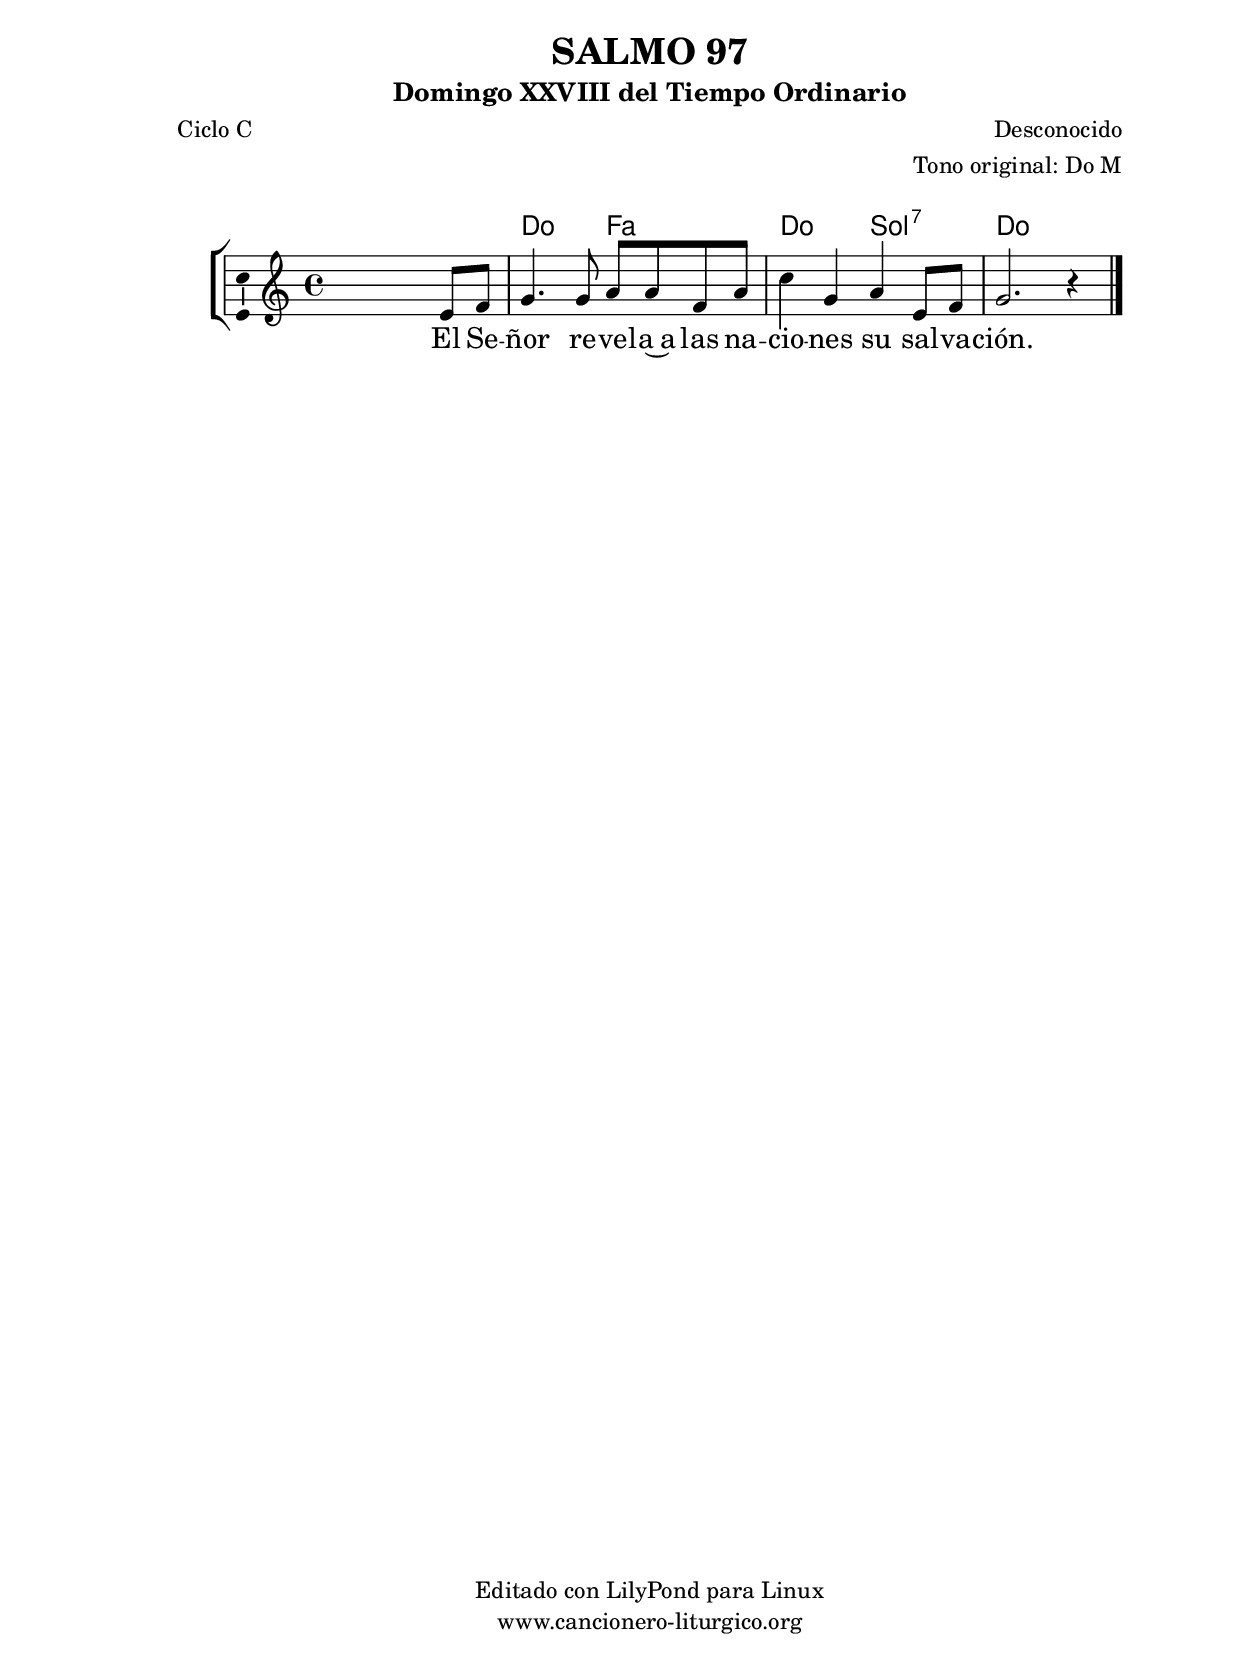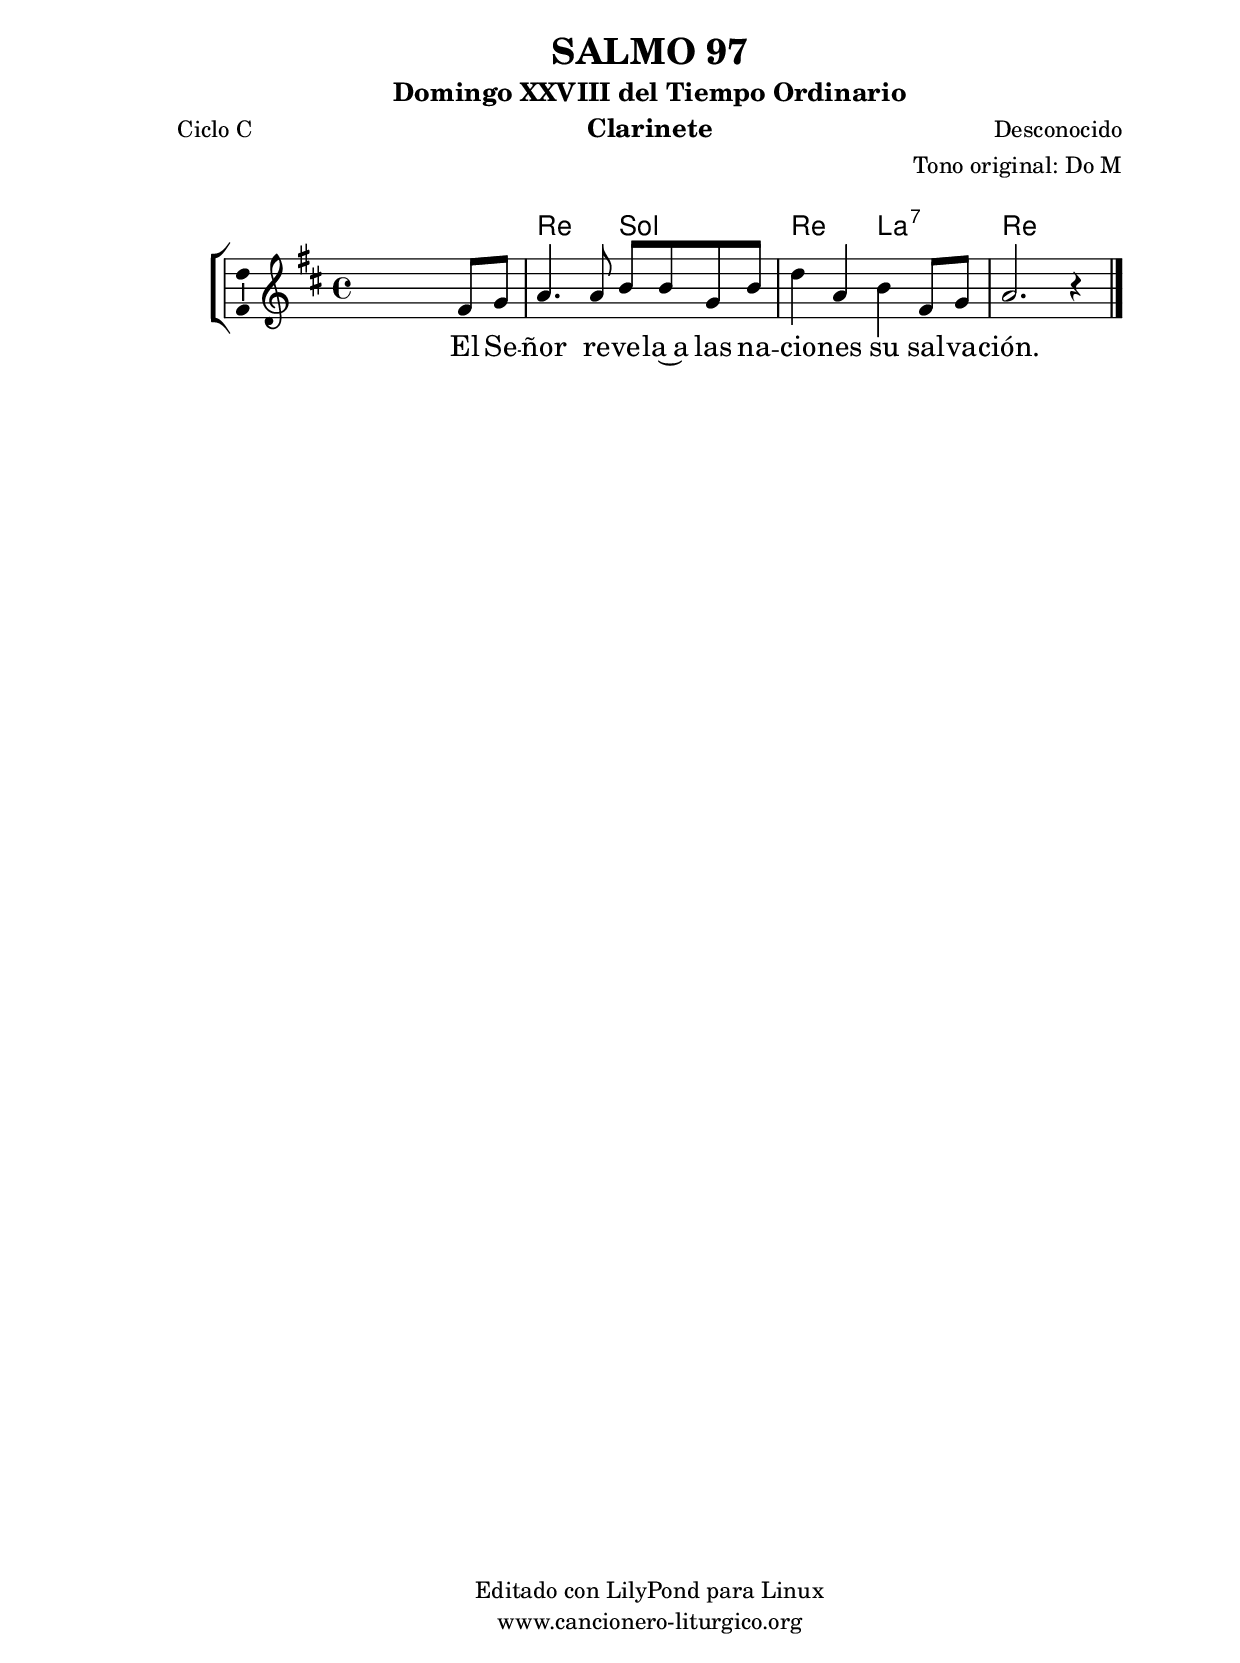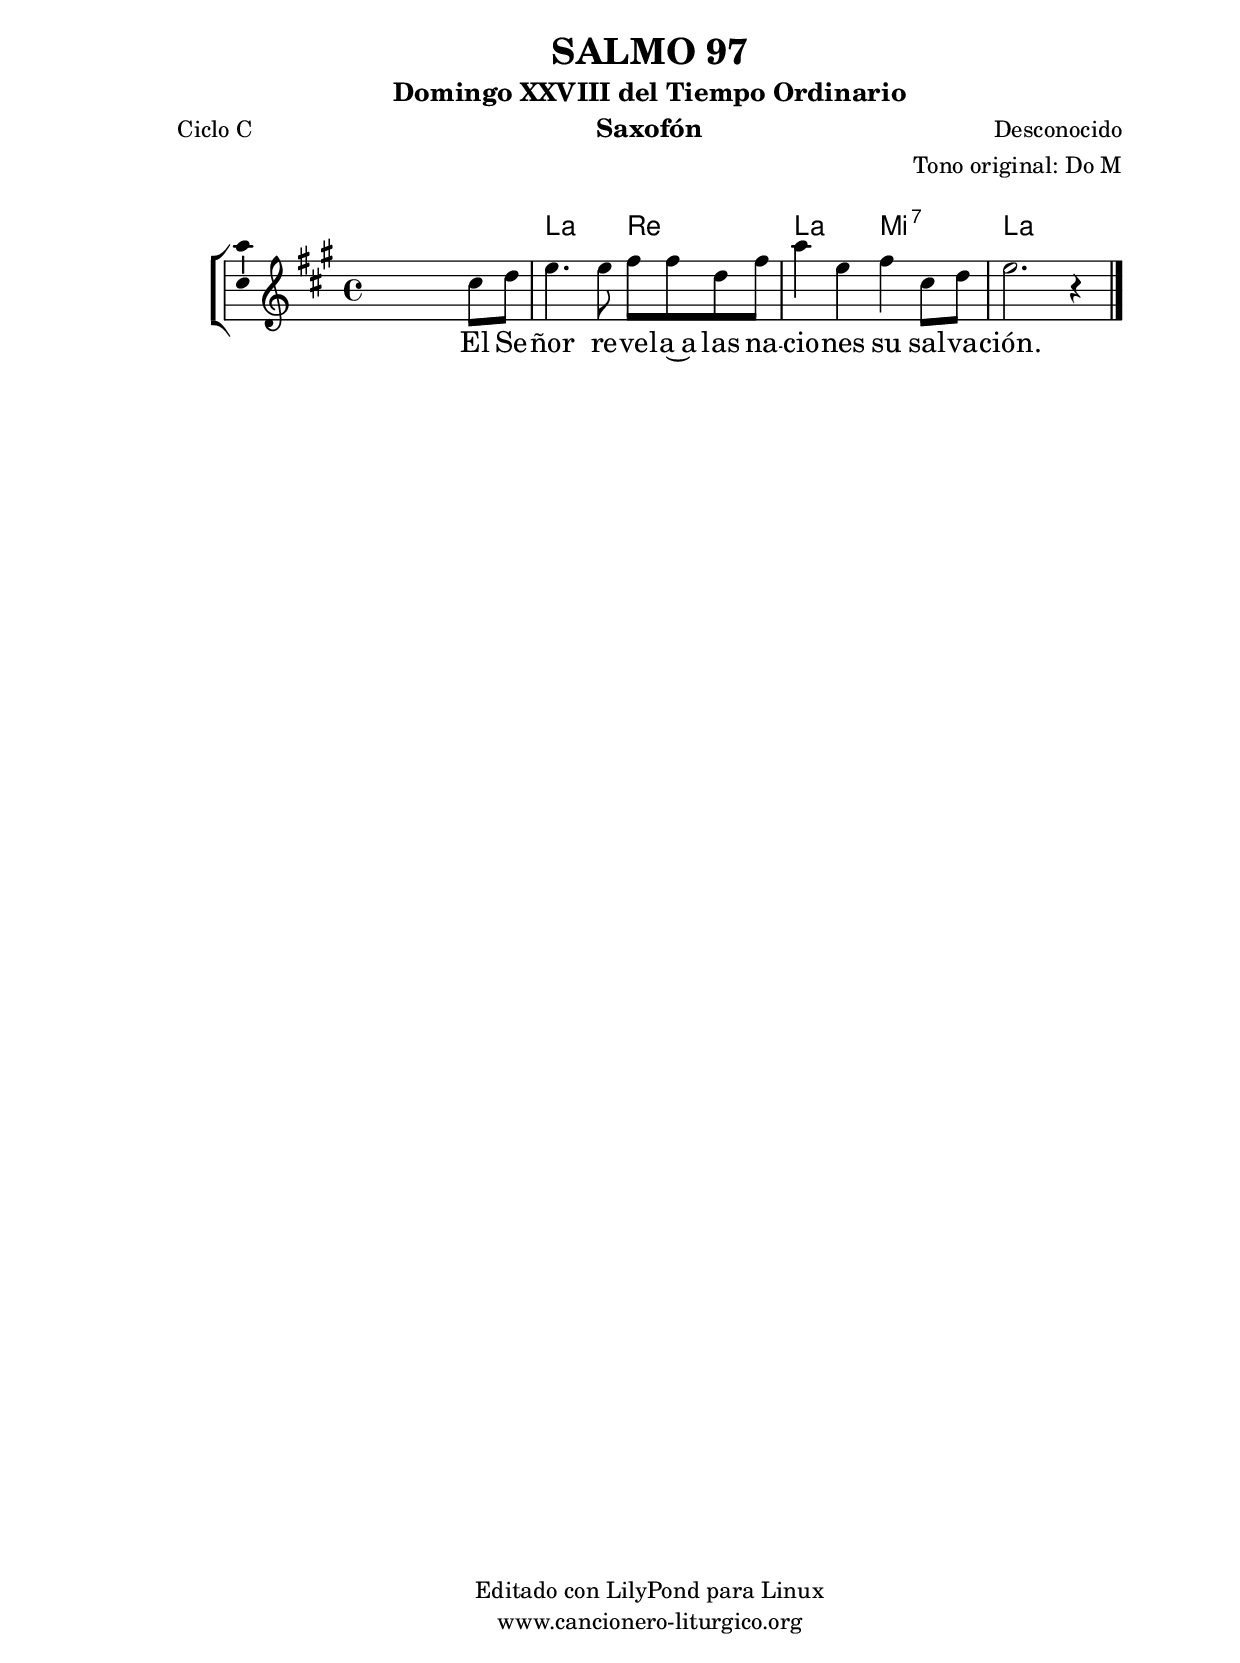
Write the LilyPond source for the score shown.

%
%para convertir .midi en .wav:
%timidity filename.midi -Ow -o finename.wav
%
%
%Para convertir de .wav a .mp3:
%lame -h -m j filename.wav
%
%
%para escuchar el midi:
%timidity nombrefichero.midi
%


%versión de lilypond para la que se ha escrito esta partitura:
\version "2.16.0"

	%Tamaño papel
	#(set-default-paper-size "a4")
	%Tamaño partitura
	#(set-global-staff-size 20)
	%No responde al pulsar sobre una nota
	#(ly:set-option 'point-and-click #f)

%parámetros del encabezamiento:
\header {
	title = "SALMO 97"
	subtitle = "Domingo XXVIII del Tiempo Ordinario"
	composer = "Desconocido"
	poet = "Ciclo C"
	meter = ""
	arranger = "Tono original: Do M"
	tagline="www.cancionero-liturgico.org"
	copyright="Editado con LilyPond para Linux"
	tiempo = "Ordinario"
	usos = "Salmo"
	letra = "El Señor revela a las naciones su salvación."
	}

%parámetros asociados al papel:
\paper  {
	oddHeaderMarkup = \markup {\fill-line { \on-the-fly #not-first-page \fromproperty #'header:title \on-the-fly #not-first-page \fromproperty #'header:composer }}
	evenHeaderMarkup = \markup {\fill-line { \fromproperty #'header:composer \fromproperty #'header:title }}
	#(set-paper-size "a4")
	print-page-number = ##f
	first-page-number = 1
	print-first-page-number = ##f
%	head-separation = 3.0 \cm
	top-margin = 2.0 \cm
	bottom-margin = 0.5\cm
%%%	bottom-margin = -1.0\cm
	left-margin = 3.0 \cm
	line-width = 16.0 \cm 
	indent = 8\mm
	interscoreline = 2.\mm
	between-system-space = 15\mm
%	para que las partituras no llenen la hoja:
	ragged-bottom = ##t
%	idem para la última hoja:
	ragged-last-bottom = ##f
%	para que las partituras llenen el ancho del papel:
	ragged-last = ##f
	after-title-space = 2.5 \cm
%page-count=1
%system-count=8

	%Flexible Vertical Spacing
%	markup-markup-spacing =
%	#'((basic-distance . 15) (minimum-distance . 15) (padding . 3))
	markup-system-spacing =
	#'((basic-distance . 15) (minimum-distance . 15) (padding . 3))
	system-system-spacing =
	#'((basic-distance . 15) (minimum-distance . 15) (padding . 3))
	score-system-spacing =
	#'((basic-distance . 15) (minimum-distance . 15) (padding . 5))
%	top-system-spacing = % header
%	#'((basic-distance . 8) (minimum-distance . 0) (padding . 3))
%	top-markup-spacing =
%	#'((basic-distance . 20) (minimum-distance . 20) (padding . 3))
	last-bottom-spacing = % footer
	#'((basic-distance . 5) (minimum-distance . 5) (padding . 3))
%	score-markup-spacing =
%	#'((basic-distance . 16) (minimum-distance . 13) (padding . 3))

	}


%parámetros que afectan a toda la partitura:
global =  {
	%clave de sol (G):
	\clef G
	%armadura:
%	\transpose e f
	\key c \major
	\tempo 4=100
	\set Score.tempoHideNote = ##t
	}


acordes = {
	\italianChords
	\chordmode {
%	\transpose e f
{

s1
c2 f c g:7 c1

	}
	}
}

melodia = 
%	\transpose e f
{
	\relative c'{

\time4/4

s2 s4 e8 f
g4. g8 a a f a
c4 g a e8 f
g2. r4

	\bar "|."
	}
	}


texto = \lyricmode {
El Se -- ñor re -- ve -- la~a las na -- cio -- nes
su sal -- va -- ción.
	}


acordesStaff = \context ChordNames = acordesStaff <<
	\set chordChanges = ##t
	\acordes
	>>


vozStaff = \context Voice = vozStaff
\with {\consists "Ambitus_engraver"}
<<
%	\set Staff.instrumentName = ""
%	\set Staff.shortInstrumentName = ""
%	\set Staff.midiInstrument = #"clarinet"
%	\set Staff.midiInstrument = #"cello"
%	\set Staff.midiInstrument = #"flute"
	\set Staff.midiInstrument = #"electric guitar (jazz)"
%	\set Staff.midiInstrument = #"english horn"
%	\set Staff.midiInstrument = #"violin"
%	\set Staff.midiInstrument = #"glockenspiel"
	\set Staff.midiMinimumVolume = #0.7
	\set Staff.midiMaximumVolume = #0.9
	\global
	\melodia
	>>


textoStaff = \context Lyrics = textoStaff <<
	\lyricsto vozStaff \texto
	>>

\book {
	\score {
		\context ChoirStaff {
			\override StaffGroup.SystemStartBracket #'collapse-height = #1
			\override Score.SystemStartBar #'collapse-height = #1
			<<
			\acordesStaff
			\vozStaff
			\textoStaff
			>>
			}
		\layout {
	    		\context {
				\Lyrics
				\override LyricText #'font-size = #2
				}
	   		 \context {
				\Score
				%fontSize = #3
				\override StaffSymbol #'staff-space = #(magstep +3)
				%\override Beam #'thickness = #0.55
				%\override SpacingSpanner #'spacing-increment = #1.0
				%\override Slur #'height-limit = #1.5
				}
			}
		}
	\score {
		\unfoldRepeats
		\context ChoirStaff {
			<<
			\acordesStaff
			\vozStaff
			>>
			}
		\midi {
	  		\context {
	  			\Score
				tempoWholesPerMinute = #(ly:make-moment 70 4)
				}
			}
		}
	}

%Partitura para clarinete
#(define output-suffix "C")
\book {
	\header{
		instrument = "Clarinete"
		}
	\score {
		\context ChoirStaff {
			\override StaffGroup.SystemStartBracket #'collapse-height = #1
			\override Score.SystemStartBar #'collapse-height = #1
\transpose c d
			<<
			\acordesStaff
			\vozStaff
			\textoStaff
			>>
			}
		\layout {
	    		\context {
				\Lyrics
				\override LyricText #'font-size = #2
				}
	   		 \context {
				\Score
				%fontSize = #3
				\override StaffSymbol #'staff-space = #(magstep +3)
				%\override Beam #'thickness = #0.55
				%\override SpacingSpanner #'spacing-increment = #1.0
				%\override Slur #'height-limit = #1.5
				}
			}
		}
	}

%Partitura para saxofón
#(define output-suffix "S")
\book {
	\header{
		instrument = "Saxofón"
		}
	\score {
		\context ChoirStaff {
			\override StaffGroup.SystemStartBracket #'collapse-height = #1
			\override Score.SystemStartBar #'collapse-height = #1
\transpose c a
			<<
			\acordesStaff
			\vozStaff
			\textoStaff
			>>
			}
		\layout {
	    		\context {
				\Lyrics
				\override LyricText #'font-size = #2
				}
	   		 \context {
				\Score
				%fontSize = #3
				\override StaffSymbol #'staff-space = #(magstep +3)
				%\override Beam #'thickness = #0.55
				%\override SpacingSpanner #'spacing-increment = #1.0
				%\override Slur #'height-limit = #1.5
				}
			}
		}
	}

